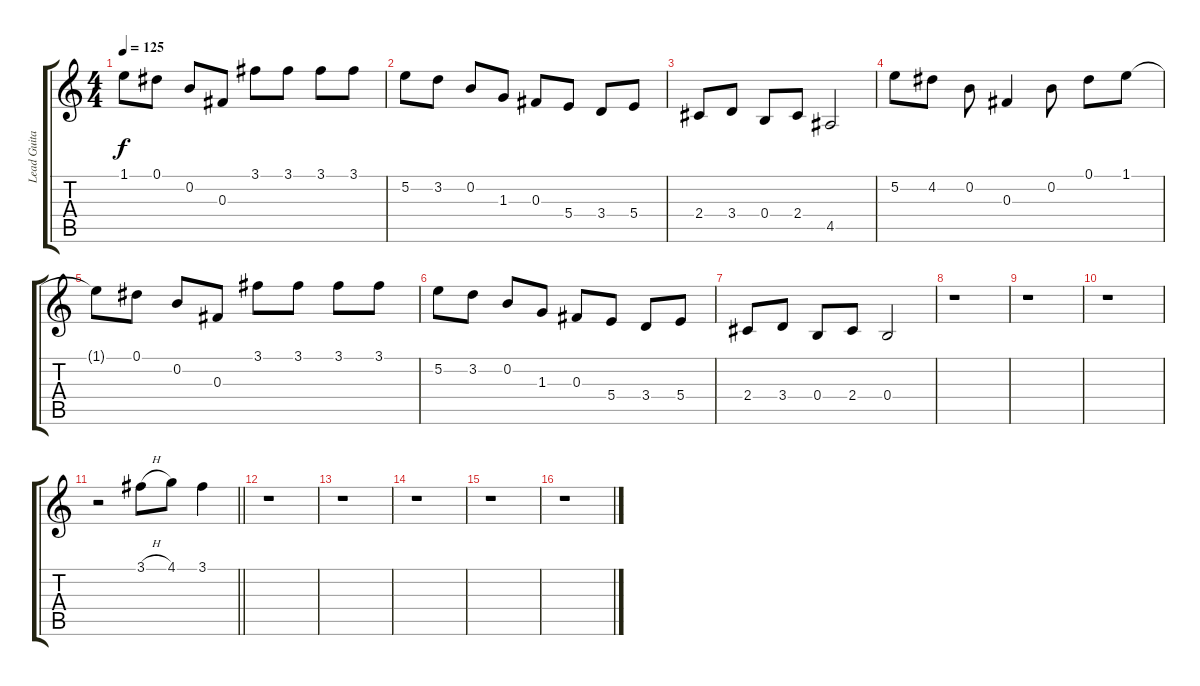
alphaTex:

\track ("Lead Guitar 2" "Lead Guita") {instrument distortionguitar}
\staff {score tabs}
\tuning (Eb4 B3 Gb3 B2 Gb2 B1) {hide}
\ts (4 4)
\tempo 125
\clef g2
\ks c
1.1{t}.8{dy f} 0.1.8 0.2.8 0.3.8 3.1.8 3.1.8 3.1.8 3.1.8 |
5.2.8{volume 12} 3.2.8 0.2.8 1.3.8 0.3.8 5.4.8 3.4.8 5.4.8 |
2.4.8 3.4.8 0.4.8 2.4.8 4.5.2 |
5.2.8 4.2.8 0.2.8 0.3.4 0.2.8 0.1.8 1.1.8 |
1.1{t}.8 0.1.8 0.2.8 0.3.8 3.1.8 3.1.8 3.1.8 3.1.8 |
5.2.8{volume 12} 3.2.8 0.2.8 1.3.8 0.3.8 5.4.8 3.4.8 5.4.8 |
2.4.8 3.4.8 0.4.8 2.4.8 0.4.2 |
r.1 |
r.1 |
r.1 |
\barLineRight lightlight
r.2 3.1{h}.8 4.1.8 3.1.4 |
r.1 |
r.1 |
r.1 |
r.1 |
r.1
